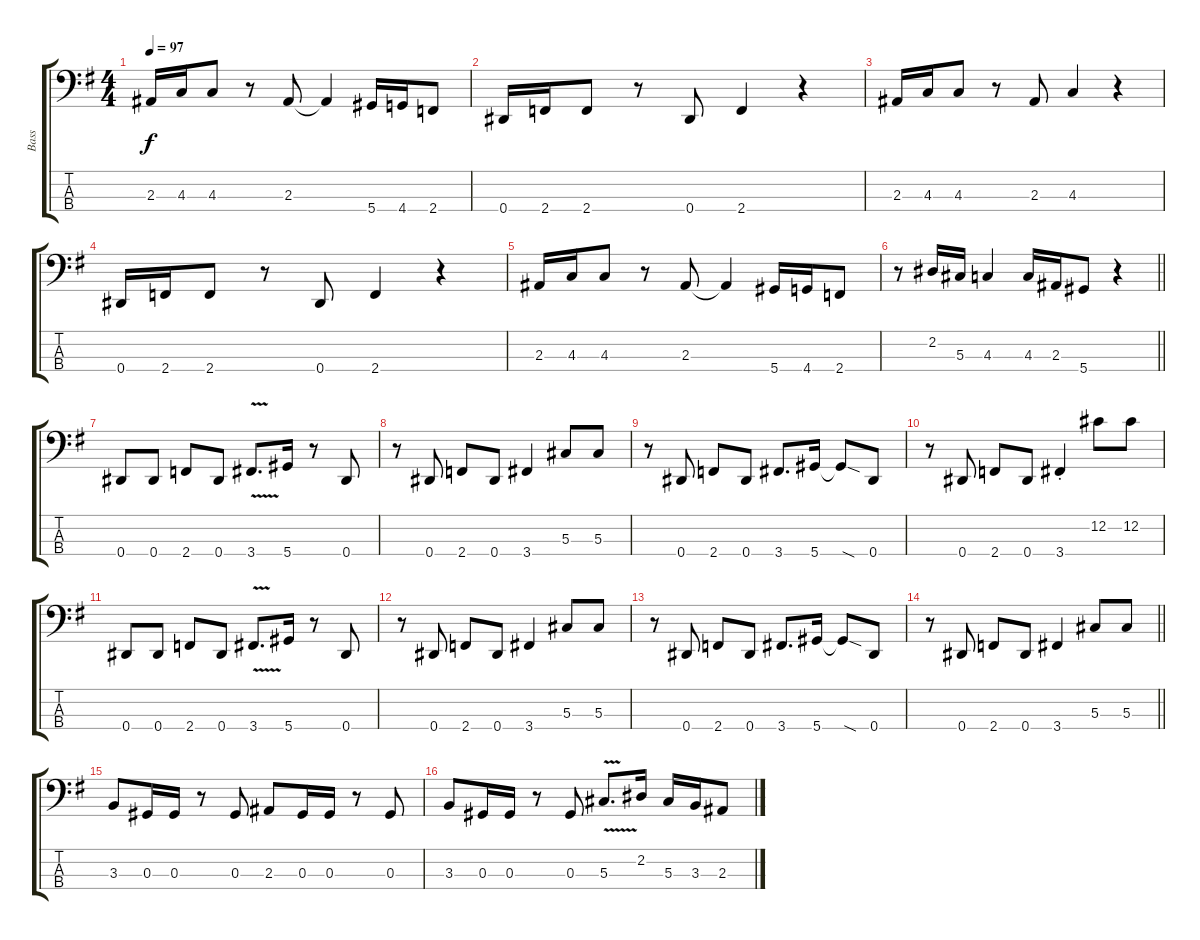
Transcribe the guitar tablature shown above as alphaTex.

\track ("Bass" "Bass") {instrument electricbassfinger}
\staff {score tabs}
\tuning (Gb2 Db2 Ab1 Eb1) {hide}
\ts (4 4)
\tempo 97
\clef f4
\ks g
2.3.16{dy f} 4.3.16 4.3.8 r.8 2.3.8 2.3{t}.4 5.4.16 4.4.16 2.4.8 |
0.4.16 2.4.16 2.4.8 r.8 0.4.8 2.4.4 r.4 |
2.3.16 4.3.16 4.3.8 r.8 2.3.8 4.3.4 r.4 |
0.4.16 2.4.16 2.4.8 r.8 0.4.8 2.4.4 r.4 |
2.3.16 4.3.16 4.3.8 r.8 2.3.8 2.3{t}.4 5.4.16 4.4.16 2.4.8 |
\barLineRight lightlight
r.8 2.2.16 5.3.16 4.3.4 4.3.16 2.3.16 5.4.8 r.4 |
0.4.8 0.4.8 2.4.8 0.4.8 3.4{v}.8{d} 5.4.16 r.8 0.4.8 |
r.8 0.4.8 2.4.8 0.4.8 3.4.4 5.3.8 5.3.8 |
r.8 0.4.8 2.4.8 0.4.8 3.4.8{d} 5.4.16 5.4{sod t}.8 0.4.8 |
r.8 0.4.8 2.4.8 0.4.8 3.4{st}.4 12.2.8 12.2.8 |
0.4.8 0.4.8 2.4.8 0.4.8 3.4{v}.8{d} 5.4.16 r.8 0.4.8 |
r.8 0.4.8 2.4.8 0.4.8 3.4.4 5.3.8 5.3.8 |
r.8 0.4.8 2.4.8 0.4.8 3.4.8{d} 5.4.16 5.4{sod t}.8 0.4.8 |
\barLineRight lightlight
r.8 0.4.8 2.4.8 0.4.8 3.4.4 5.3.8 5.3.8 |
3.3.8 0.3.16 0.3.16 r.8 0.3.8 2.3.8 0.3.16 0.3.16 r.8 0.3.8 |
3.3.8 0.3.16 0.3.16 r.8 0.3.8 5.3{v}.8{d} 2.2.16 5.3.16 3.3.16 2.3.8
